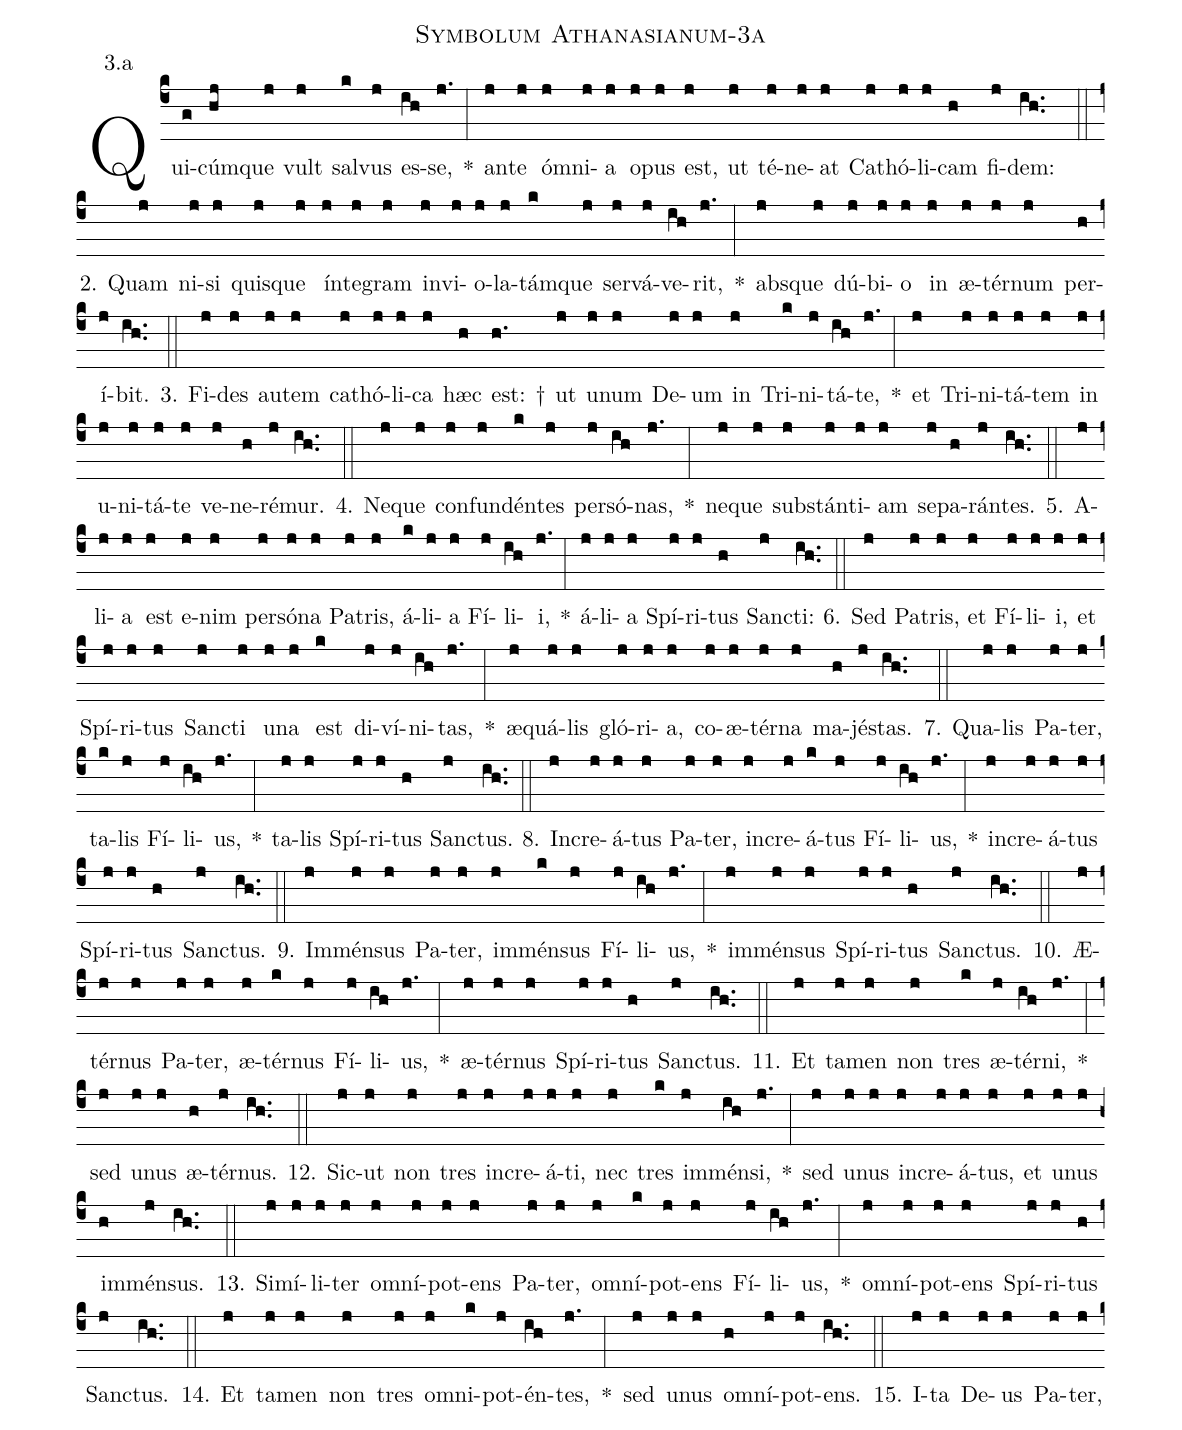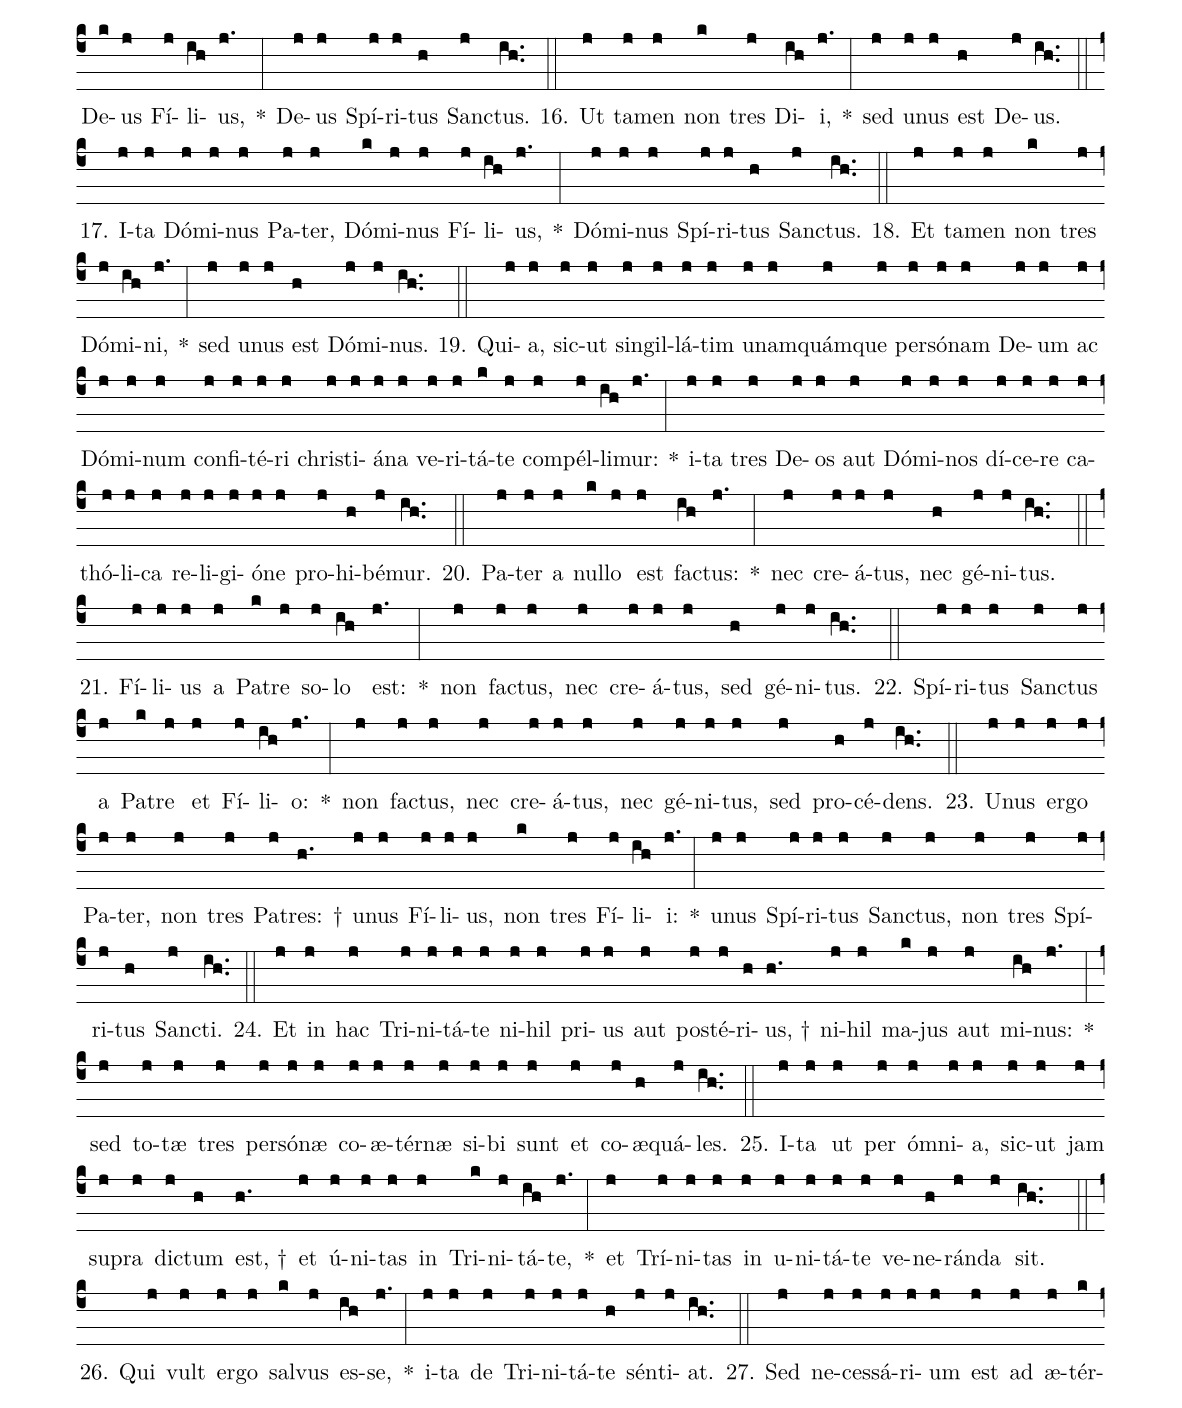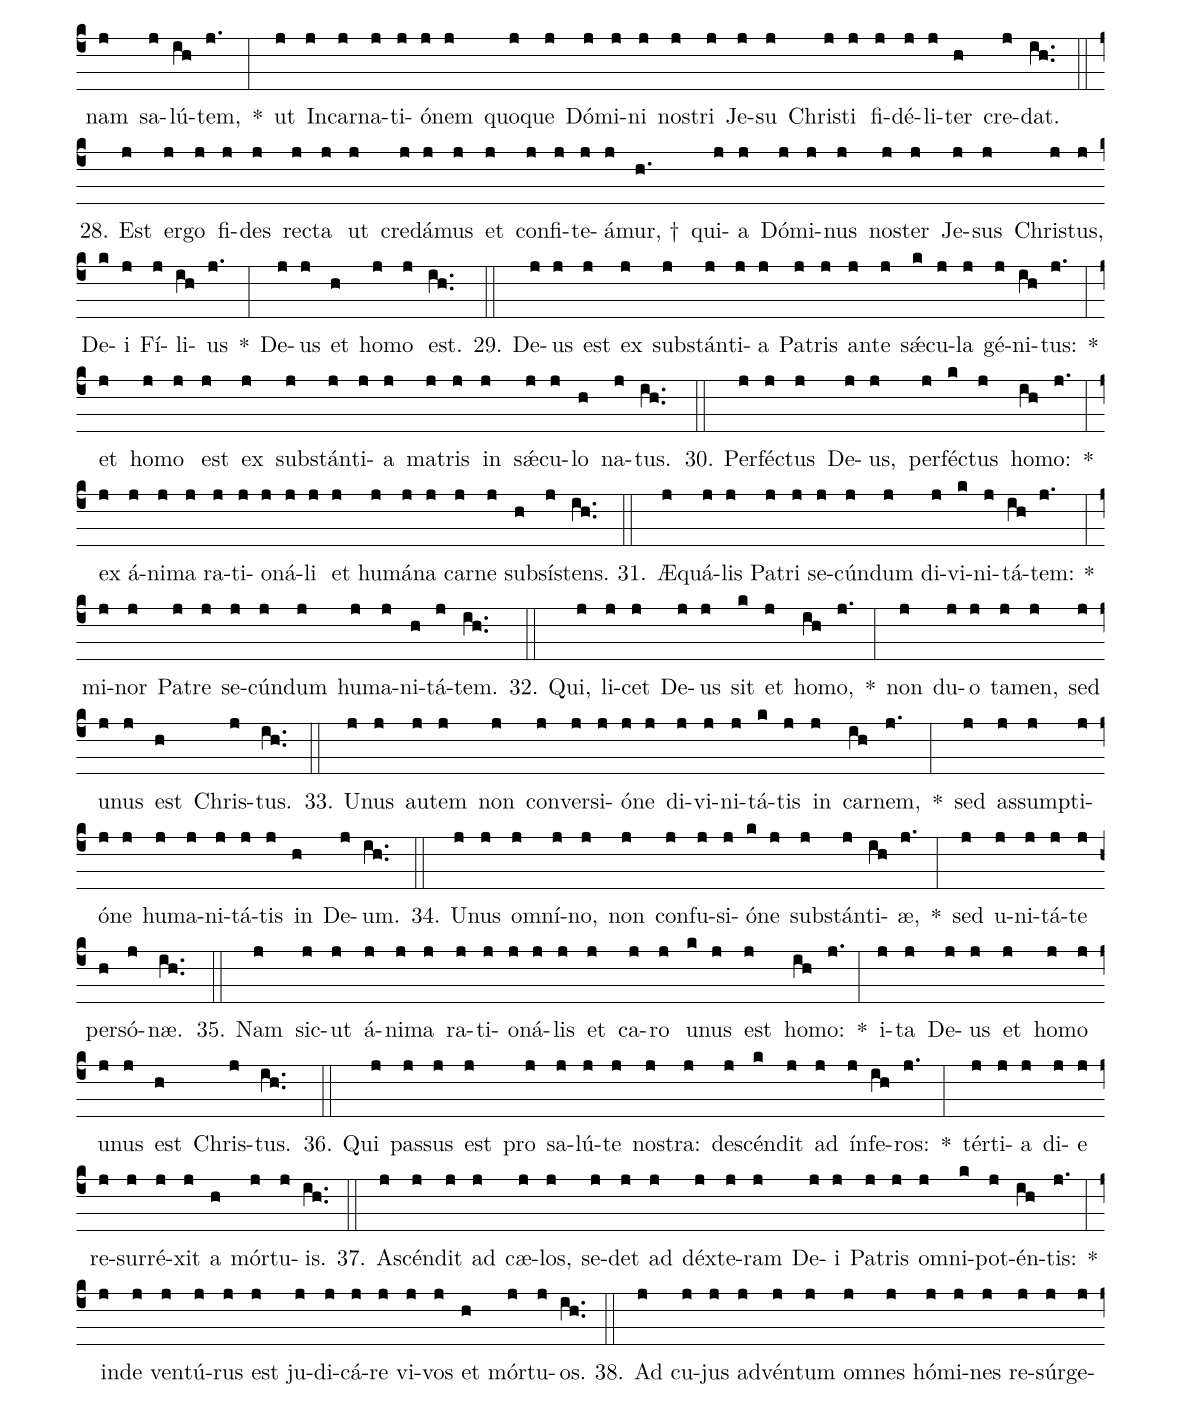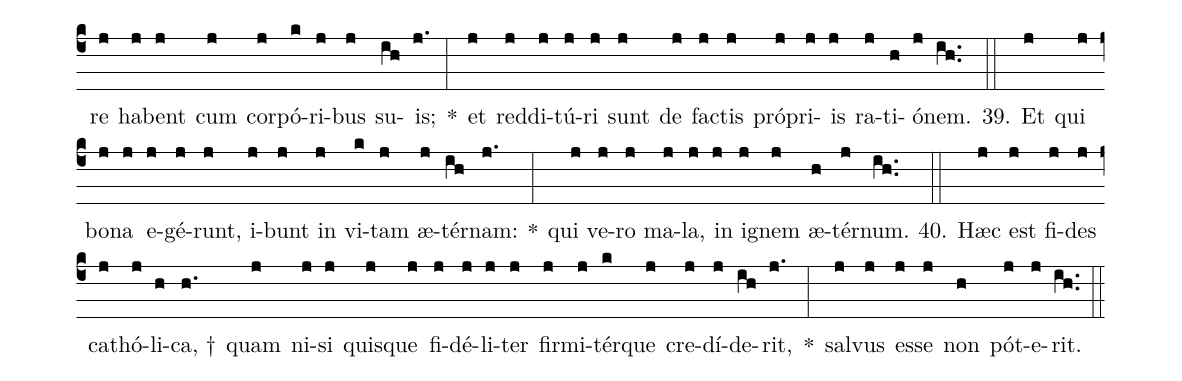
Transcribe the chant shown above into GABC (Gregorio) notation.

name: Symbolum Athanasianum-3a;
annotation: 3.a;
%%
(c4)Qui(g)cúm(hj)que(j) vult(j) sal(k)vus(j) es(ih)se,(j.) *(:) an(j)te(j) óm(j)ni(j)a(j) o(j)pus(j) est,(j) ut(j) té(j)ne(j)at(j) Ca(j)thó(j)li(j)cam(h) fi(j)dem:(ih..) (::)
2. Quam(j) ni(j)si(j) quis(j)que(j) ín(j)te(j)gram(j) in(j)vi(j)o(j)la(j)tám(k)que(j) ser(j)vá(j)ve(ih)rit,(j.) *(:) abs(j)que(j) dú(j)bi(j)o(j) in(j) æ(j)tér(j)num(j) per(h)í(j)bit.(ih..) (::)
3. Fi(j)des(j) au(j)tem(j) ca(j)thó(j)li(j)ca(j) hæc(h) est: †(h.) ut(j) u(j)num(j) De(j)um(j) in(j) Tri(k)ni(j)tá(ih)te,(j.) *(:) et(j) Tri(j)ni(j)tá(j)tem(j) in(j) u(j)ni(j)tá(j)te(j) ve(j)ne(h)ré(j)mur.(ih..) (::)
4. Ne(j)que(j) con(j)fun(j)dén(k)tes(j) per(j)só(ih)nas,(j.) *(:) ne(j)que(j) sub(j)stán(j)ti(j)am(j) se(j)pa(h)rán(j)tes.(ih..) (::)
5. A(j)li(j)a(j) est(j) e(j)nim(j) per(j)só(j)na(j) Pa(j)tris,(j) á(k)li(j)a(j) Fí(j)li(ih)i,(j.) *(:) á(j)li(j)a(j) Spí(j)ri(j)tus(h) Sanc(j)ti:(ih..) (::)
6. Sed(j) Pa(j)tris,(j) et(j) Fí(j)li(j)i,(j) et(j) Spí(j)ri(j)tus(j) Sanc(j)ti(j) u(j)na(j) est(k) di(j)ví(j)ni(ih)tas,(j.) *(:) æ(j)quá(j)lis(j) gló(j)ri(j)a,(j) co(j)æ(j)tér(j)na(j) ma(h)jés(j)tas.(ih..) (::)
7. Qua(j)lis(j) Pa(j)ter,(j) ta(k)lis(j) Fí(j)li(ih)us,(j.) *(:) ta(j)lis(j) Spí(j)ri(j)tus(h) Sanc(j)tus.(ih..) (::)
8. In(j)cre(j)á(j)tus(j) Pa(j)ter,(j) in(j)cre(j)á(k)tus(j) Fí(j)li(ih)us,(j.) *(:) in(j)cre(j)á(j)tus(j) Spí(j)ri(j)tus(h) Sanc(j)tus.(ih..) (::)
9. Im(j)mén(j)sus(j) Pa(j)ter,(j) im(j)mén(k)sus(j) Fí(j)li(ih)us,(j.) *(:) im(j)mén(j)sus(j) Spí(j)ri(j)tus(h) Sanc(j)tus.(ih..) (::)
10. Æ(j)tér(j)nus(j) Pa(j)ter,(j) æ(j)tér(k)nus(j) Fí(j)li(ih)us,(j.) *(:) æ(j)tér(j)nus(j) Spí(j)ri(j)tus(h) Sanc(j)tus.(ih..) (::)
11. Et(j) ta(j)men(j) non(j) tres(k) æ(j)tér(ih)ni,(j.) *(:) sed(j) u(j)nus(j) æ(h)tér(j)nus.(ih..) (::)
12. Sic(j)ut(j) non(j) tres(j) in(j)cre(j)á(j)ti,(j) nec(j) tres(k) im(j)mén(ih)si,(j.) *(:) sed(j) u(j)nus(j) in(j)cre(j)á(j)tus,(j) et(j) u(j)nus(j) im(h)mén(j)sus.(ih..) (::)
13. Si(j)mí(j)li(j)ter(j) om(j)ní(j)pot(j)ens(j) Pa(j)ter,(j) om(j)ní(k)pot(j)ens(j) Fí(j)li(ih)us,(j.) *(:) om(j)ní(j)pot(j)ens(j) Spí(j)ri(j)tus(h) Sanc(j)tus.(ih..) (::)
14. Et(j) ta(j)men(j) non(j) tres(j) om(j)ni(k)pot(j)én(ih)tes,(j.) *(:) sed(j) u(j)nus(j) om(h)ní(j)pot(j)ens.(ih..) (::)
15. I(j)ta(j) De(j)us(j) Pa(j)ter,(j) De(k)us(j) Fí(j)li(ih)us,(j.) *(:) De(j)us(j) Spí(j)ri(j)tus(h) Sanc(j)tus.(ih..) (::)
16. Ut(j) ta(j)men(j) non(k) tres(j) Di(ih)i,(j.) *(:) sed(j) u(j)nus(j) est(h) De(j)us.(ih..) (::)
17. I(j)ta(j) Dó(j)mi(j)nus(j) Pa(j)ter,(j) Dó(k)mi(j)nus(j) Fí(j)li(ih)us,(j.) *(:) Dó(j)mi(j)nus(j) Spí(j)ri(j)tus(h) Sanc(j)tus.(ih..) (::)
18. Et(j) ta(j)men(j) non(k) tres(j) Dó(j)mi(ih)ni,(j.) *(:) sed(j) u(j)nus(j) est(h) Dó(j)mi(j)nus.(ih..) (::)
19. Qui(j)a,(j) sic(j)ut(j) sin(j)gil(j)lá(j)tim(j) u(j)nam(j)quám(j)que(j) per(j)só(j)nam(j) De(j)um(j) ac(j) Dó(j)mi(j)num(j) con(j)fi(j)té(j)ri(j) chris(j)ti(j)á(j)na(j) ve(j)ri(j)tá(k)te(j) com(j)pél(j)li(ih)mur:(j.) *(:) i(j)ta(j) tres(j) De(j)os(j) aut(j) Dó(j)mi(j)nos(j) dí(j)ce(j)re(j) ca(j)thó(j)li(j)ca(j) re(j)li(j)gi(j)ó(j)ne(j) pro(j)hi(h)bé(j)mur.(ih..) (::)
20. Pa(j)ter(j) a(j) nul(k)lo(j) est(j) fac(ih)tus:(j.) *(:) nec(j) cre(j)á(j)tus,(j) nec(h) gé(j)ni(j)tus.(ih..) (::)
21. Fí(j)li(j)us(j) a(j) Pa(k)tre(j) so(j)lo(ih) est:(j.) *(:) non(j) fac(j)tus,(j) nec(j) cre(j)á(j)tus,(j) sed(h) gé(j)ni(j)tus.(ih..) (::)
22. Spí(j)ri(j)tus(j) Sanc(j)tus(j) a(j) Pa(k)tre(j) et(j) Fí(j)li(ih)o:(j.) *(:) non(j) fac(j)tus,(j) nec(j) cre(j)á(j)tus,(j) nec(j) gé(j)ni(j)tus,(j) sed(j) pro(h)cé(j)dens.(ih..) (::)
23. U(j)nus(j) er(j)go(j) Pa(j)ter,(j) non(j) tres(j) Pa(j)tres: †(h.) u(j)nus(j) Fí(j)li(j)us,(j) non(k) tres(j) Fí(j)li(ih)i:(j.) *(:) u(j)nus(j) Spí(j)ri(j)tus(j) Sanc(j)tus,(j) non(j) tres(j) Spí(j)ri(j)tus(h) Sanc(j)ti.(ih..) (::)
24. Et(j) in(j) hac(j) Tri(j)ni(j)tá(j)te(j) ni(j)hil(j) pri(j)us(j) aut(j) post(j)é(j)ri(h)us, †(h.) ni(j)hil(j) ma(k)jus(j) aut(j) mi(ih)nus:(j.) *(:) sed(j) to(j)tæ(j) tres(j) per(j)só(j)næ(j) co(j)æ(j)tér(j)næ(j) si(j)bi(j) sunt(j) et(j) co(j)æ(h)quá(j)les.(ih..) (::)
25. I(j)ta(j) ut(j) per(j) óm(j)ni(j)a,(j) sic(j)ut(j) jam(j) su(j)pra(j) dic(j)tum(h) est, †(h.) et(j) ú(j)ni(j)tas(j) in(j) Tri(k)ni(j)tá(ih)te,(j.) *(:) et(j) Trí(j)ni(j)tas(j) in(j) u(j)ni(j)tá(j)te(j) ve(j)ne(h)rán(j)da(j) sit.(ih..) (::)
26. Qui(j) vult(j) er(j)go(j) sal(k)vus(j) es(ih)se,(j.) *(:) i(j)ta(j) de(j) Tri(j)ni(j)tá(j)te(h) sén(j)ti(j)at.(ih..) (::)
27. Sed(j) ne(j)ces(j)sá(j)ri(j)um(j) est(j) ad(j) æ(j)tér(k)nam(j) sa(j)lú(ih)tem,(j.) *(:) ut(j) In(j)car(j)na(j)ti(j)ó(j)nem(j) quo(j)que(j) Dó(j)mi(j)ni(j) nos(j)tri(j) Je(j)su(j) Chris(j)ti(j) fi(j)dé(j)li(j)ter(h) cre(j)dat.(ih..) (::)
28. Est(j) er(j)go(j) fi(j)des(j) rec(j)ta(j) ut(j) cre(j)dá(j)mus(j) et(j) con(j)fi(j)te(j)á(j)mur, †(h.) qui(j)a(j) Dó(j)mi(j)nus(j) nos(j)ter(j) Je(j)sus(j) Chris(j)tus,(j) De(k)i(j) Fí(j)li(ih)us(j.) *(:) De(j)us(j) et(h) ho(j)mo(j) est.(ih..) (::)
29. De(j)us(j) est(j) ex(j) sub(j)stán(j)ti(j)a(j) Pa(j)tris(j) an(j)te(j) sǽ(k)cu(j)la(j) gé(j)ni(ih)tus:(j.) *(:) et(j) ho(j)mo(j) est(j) ex(j) sub(j)stán(j)ti(j)a(j) ma(j)tris(j) in(j) sǽ(j)cu(j)lo(h) na(j)tus.(ih..) (::)
30. Per(j)féc(j)tus(j) De(j)us,(j) per(j)féc(k)tus(j) ho(ih)mo:(j.) *(:) ex(j) á(j)ni(j)ma(j) ra(j)ti(j)o(j)ná(j)li(j) et(j) hu(j)má(j)na(j) car(j)ne(j) sub(h)sís(j)tens.(ih..) (::)
31. Æ(j)quá(j)lis(j) Pa(j)tri(j) se(j)cún(j)dum(j) di(j)vi(k)ni(j)tá(ih)tem:(j.) *(:) mi(j)nor(j) Pa(j)tre(j) se(j)cún(j)dum(j) hu(j)ma(j)ni(h)tá(j)tem.(ih..) (::)
32. Qui,(j) li(j)cet(j) De(j)us(j) sit(k) et(j) ho(ih)mo,(j.) *(:) non(j) du(j)o(j) ta(j)men,(j) sed(j) u(j)nus(j) est(h) Chris(j)tus.(ih..) (::)
33. U(j)nus(j) au(j)tem(j) non(j) con(j)ver(j)si(j)ó(j)ne(j) di(j)vi(j)ni(j)tá(k)tis(j) in(j) car(ih)nem,(j.) *(:) sed(j) as(j)sump(j)ti(j)ó(j)ne(j) hu(j)ma(j)ni(j)tá(j)tis(j) in(h) De(j)um.(ih..) (::)
34. U(j)nus(j) om(j)ní(j)no,(j) non(j) con(j)fu(j)si(j)ó(k)ne(j) sub(j)stán(j)ti(ih)æ,(j.) *(:) sed(j) u(j)ni(j)tá(j)te(j) per(h)só(j)næ.(ih..) (::)
35. Nam(j) sic(j)ut(j) á(j)ni(j)ma(j) ra(j)ti(j)o(j)ná(j)lis(j) et(j) ca(j)ro(j) u(k)nus(j) est(j) ho(ih)mo:(j.) *(:) i(j)ta(j) De(j)us(j) et(j) ho(j)mo(j) u(j)nus(j) est(h) Chris(j)tus.(ih..) (::)
36. Qui(j) pas(j)sus(j) est(j) pro(j) sa(j)lú(j)te(j) nos(j)tra:(j) de(j)scén(k)dit(j) ad(j) ín(j)fe(ih)ros:(j.) *(:) tér(j)ti(j)a(j) di(j)e(j) re(j)sur(j)ré(j)xit(j) a(h) mór(j)tu(j)is.(ih..) (::)
37. A(j)scén(j)dit(j) ad(j) cæ(j)los,(j) se(j)det(j) ad(j) déx(j)te(j)ram(j) De(j)i(j) Pa(j)tris(j) om(j)ni(k)pot(j)én(ih)tis:(j.) *(:) in(j)de(j) ven(j)tú(j)rus(j) est(j) ju(j)di(j)cá(j)re(j) vi(j)vos(j) et(h) mór(j)tu(j)os.(ih..) (::)
38. Ad(j) cu(j)jus(j) ad(j)vén(j)tum(j) om(j)nes(j) hó(j)mi(j)nes(j) re(j)súr(j)ge(j)re(j) ha(j)bent(j) cum(j) cor(j)pó(k)ri(j)bus(j) su(ih)is;(j.) *(:) et(j) red(j)di(j)tú(j)ri(j) sunt(j) de(j) fac(j)tis(j) pró(j)pri(j)is(j) ra(j)ti(h)ó(j)nem.(ih..) (::)
39. Et(j) qui(j) bo(j)na(j) e(j)gé(j)runt,(j) i(j)bunt(j) in(j) vi(k)tam(j) æ(j)tér(ih)nam:(j.) *(:) qui(j) ve(j)ro(j) ma(j)la,(j) in(j) i(j)gnem(j) æ(h)tér(j)num.(ih..) (::)
40. Hæc(j) est(j) fi(j)des(j) ca(j)thó(j)li(h)ca, †(h.) quam(j) ni(j)si(j) quis(j)que(j) fi(j)dé(j)li(j)ter(j) fir(j)mi(j)tér(k)que(j) cre(j)dí(j)de(ih)rit,(j.) *(:) sal(j)vus(j) es(j)se(j) non(h) pót(j)e(j)rit.(ih..) (::)
